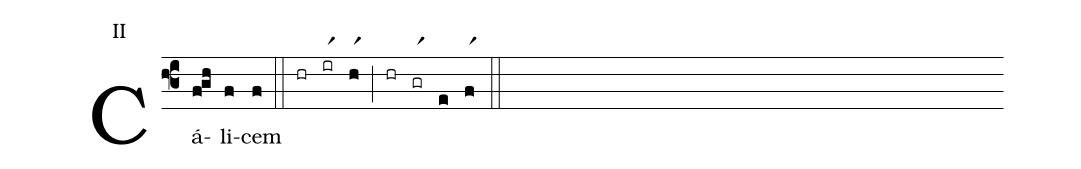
annotation: II;
%%
(f3) Cá(f!gh)li(f)cem(f) (::) (hr)(irr1)(hr1)(;)(hr)(grr1)(e)(fr1)(::)
